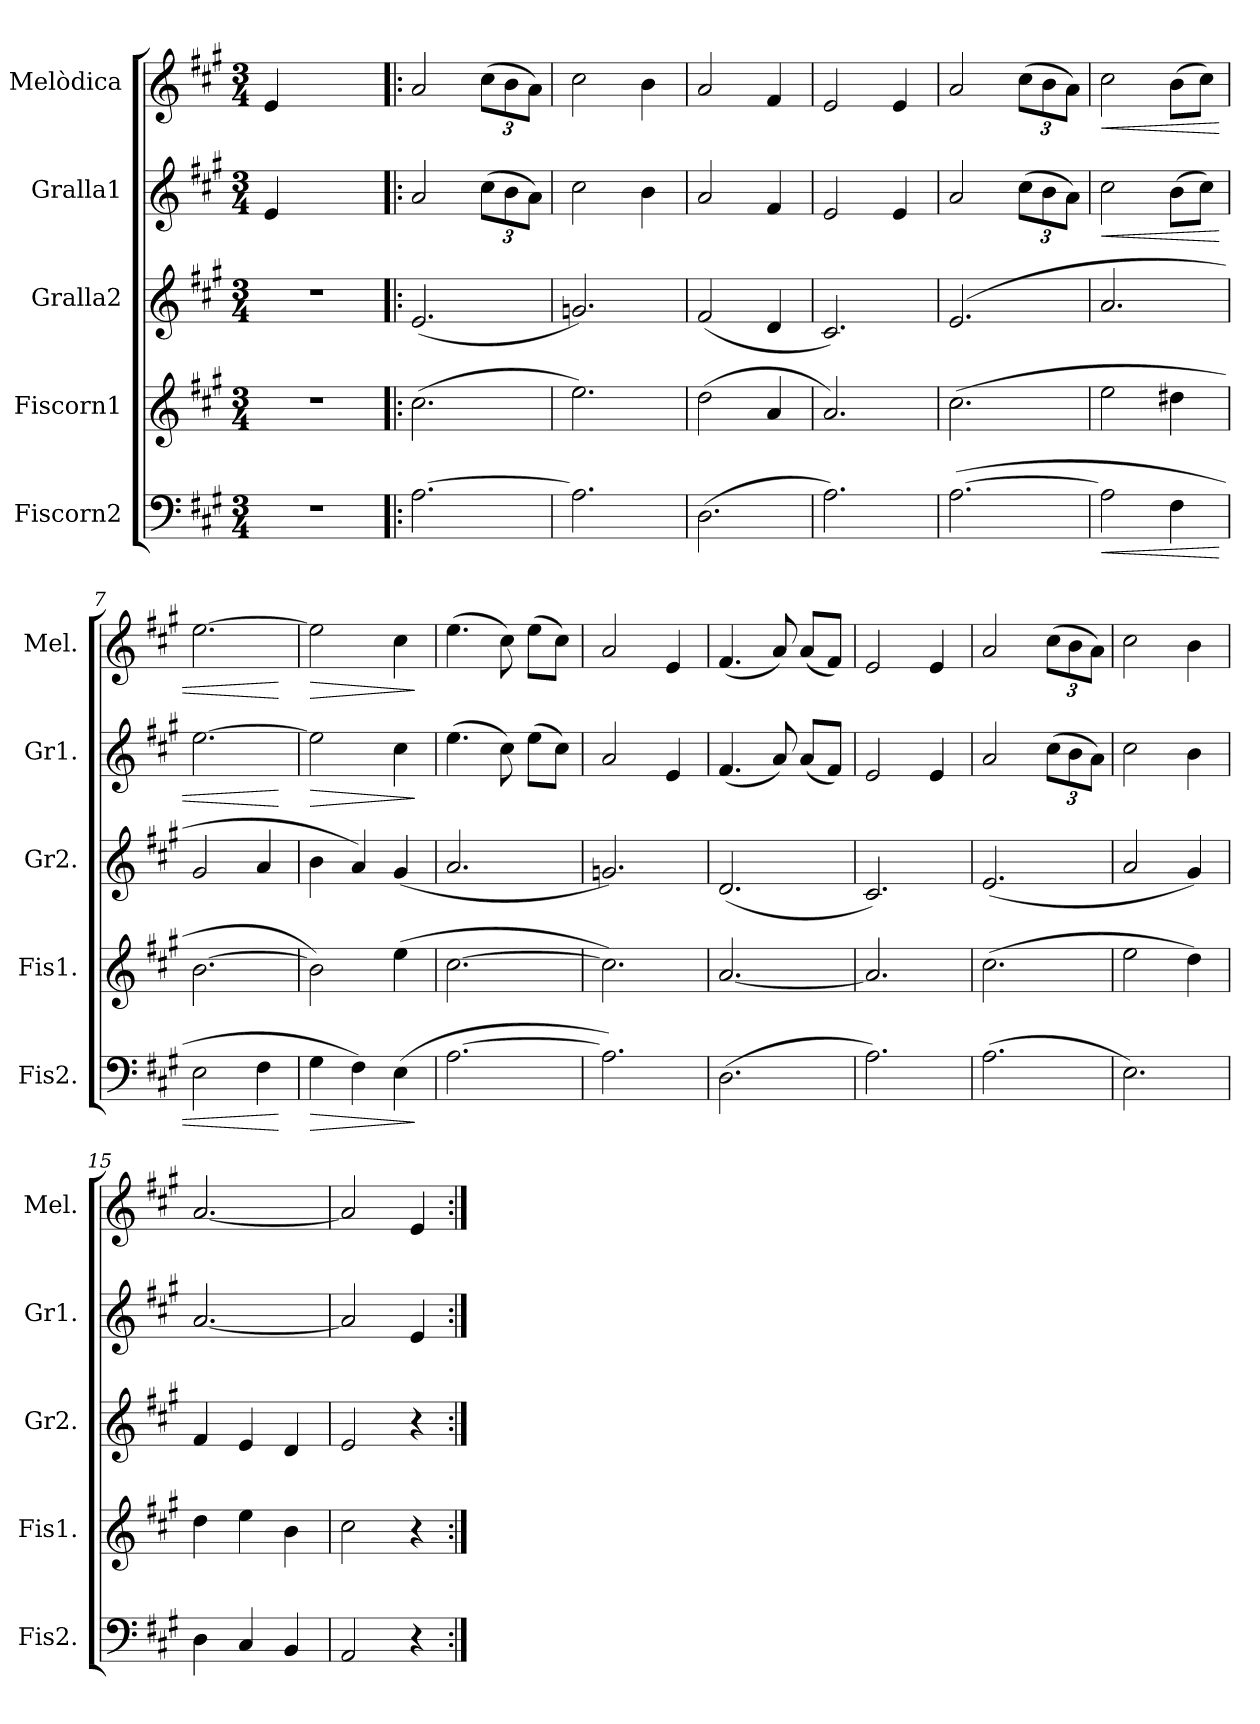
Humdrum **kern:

**kern	**dynam	**kern	**kern	**kern	**dynam	**kern	**dynam
*part5	*part5	*part4	*part3	*part2	*part2	*part1	*part1
*staff5	*staff5	*staff4	*staff3	*staff2	*staff2	*staff1	*staff1
*I"Fiscorn2	*	*I"Fiscorn1	*I"Gralla2	*I"Gralla1	*	*I"Melòdica	*
*I'Fis2.	*	*I'Fis1.	*I'Gr2.	*I'Gr1.	*	*I'Mel.	*
*clefF4	*	*clefG2	*clefG2	*clefG2	*	*clefG2	*
*k[f#c#g#]	*	*k[f#c#g#]	*k[f#c#g#]	*k[f#c#g#]	*	*k[f#c#g#]	*
*M3/4	*	*M3/4	*M3/4	*M3/4	*	*M3/4	*
*MM86	*	*MM86	*MM86	*MM86	*	*MM86	*
=	=	=	=	=	=	=	=
2.r	.	2.r	2.r	4e/	.	4e/	.
.	.	.	.	2ryy	.	2ryy	.
=1!|:	=1!|:	=1!|:	=1!|:	=1!|:	=1!|:	=1!|:	=1!|:
[2.A\	.	(>2.cc#\	(<2.e/	2a/	.	2a/	.
*	*	*	*	*Xbrackettup	*	*Xbrackettup	*
.	.	.	.	(>12cc#\L	.	(>12cc#\L	.
.	.	.	.	12b\	.	12b\	.
.	.	.	.	12a\J)	.	12a\J)	.
=2	=2	=2	=2	=2	=2	=2	=2
2.A\]	.	2.ee\)	2.gn/)	2cc#\	.	2cc#\	.
.	.	.	.	4b\	.	4b\	.
=3	=3	=3	=3	=3	=3	=3	=3
(>2.D\	.	(>2dd\	(<2f#/	2a/	.	2a/	.
.	.	4a/	4d/	4f#/	.	4f#/	.
=4	=4	=4	=4	=4	=4	=4	=4
2.A\)	.	2.a/)	2.c#/)	2e/	.	2e/	.
.	.	.	.	4e/	.	4e/	.
=5	=5	=5	=5	=5	=5	=5	=5
(>[2.A\	.	(>2.cc#\	(>2.e/	2a/	.	2a/	.
.	.	.	.	(>12cc#\L	.	(>12cc#\L	.
.	.	.	.	12b\	.	12b\	.
.	.	.	.	12a\J)	.	12a\J)	.
=6	=6	=6	=6	=6	=6	=6	=6
!	!LO:HP:b	!	!	!	!LO:HP:b	!	!LO:HP:b
2A\]	<	2ee\	2.a/	2cc#\	<	2cc#\	<
4F#\	.	4dd#X\	.	(>8b\L	.	(>8b\L	.
.	.	.	.	8cc#\J)	.	8cc#\J)	.
=7	=7	=7	=7	=7	=7	=7	=7
2E\	.	[2.b\	2g#/	[2.ee\	.	[2.ee\	.
4F#\	.	.	4a/	.	.	.	.
.	[	.	.	.	[	.	[
=8	=8	=8	=8	=8	=8	=8	=8
!	!LO:HP:b	!	!	!	!LO:HP:b	!	!LO:HP:b
4G#\	>	2b\])	4b\	2ee\]	>	2ee\]	>
4F#\)	.	.	4a/)	.	.	.	.
(>4E\	.	(>4ee\	(>4g#/	4cc#\	.	4cc#\	.
.	]	.	.	.	]	.	]
!!LO:LB:g=z
=9	=9	=9	=9	=9	=9	=9	=9
[2.A\	.	[2.cc#\	2.a/	(>4.ee\	.	(>4.ee\	.
.	.	.	.	8cc#\)	.	8cc#\)	.
.	.	.	.	(>8ee\L	.	(>8ee\L	.
.	.	.	.	8cc#\J)	.	8cc#\J)	.
=10	=10	=10	=10	=10	=10	=10	=10
2.A\])	.	2.cc#\])	2.gn/)	2a/	.	2a/	.
.	.	.	.	4e/	.	4e/	.
=11	=11	=11	=11	=11	=11	=11	=11
(>2.D\	.	[2.a/	(<2.d/	(<4.f#/	.	(<4.f#/	.
.	.	.	.	8a/)	.	8a/)	.
.	.	.	.	(<8a/L	.	(<8a/L	.
.	.	.	.	8f#/J)	.	8f#/J)	.
=12	=12	=12	=12	=12	=12	=12	=12
2.A\)	.	2.a/]	2.c#/)	2e/	.	2e/	.
.	.	.	.	4e/	.	4e/	.
=13	=13	=13	=13	=13	=13	=13	=13
(>2.A\	.	(>2.cc#\	(>2.e/	2a/	.	2a/	.
.	.	.	.	(>12cc#\L	.	(>12cc#\L	.
.	.	.	.	12b\	.	12b\	.
.	.	.	.	12a\J)	.	12a\J)	.
=14	=14	=14	=14	=14	=14	=14	=14
2.E\)	.	2ee\	2a/	2cc#\	.	2cc#\	.
.	.	4dd\)	4g#/)	4b\	.	4b\	.
=15	=15	=15	=15	=15	=15	=15	=15
4D\	.	4dd\	4f#/	[2.a/	.	[2.a/	.
4C#/	.	4ee\	4e/	.	.	.	.
4BB/	.	4b\	4d/	.	.	.	.
=16	=16	=16	=16	=16	=16	=16	=16
2AA/	.	2cc#\	2e/	2a/]	.	2a/]	.
4r	.	4r	4r	4e/	.	4e/	.
=:|!	=:|!	=:|!	=:|!	=:|!	=:|!	=:|!	=:|!
*-	*-	*-	*-	*-	*-	*-	*-
